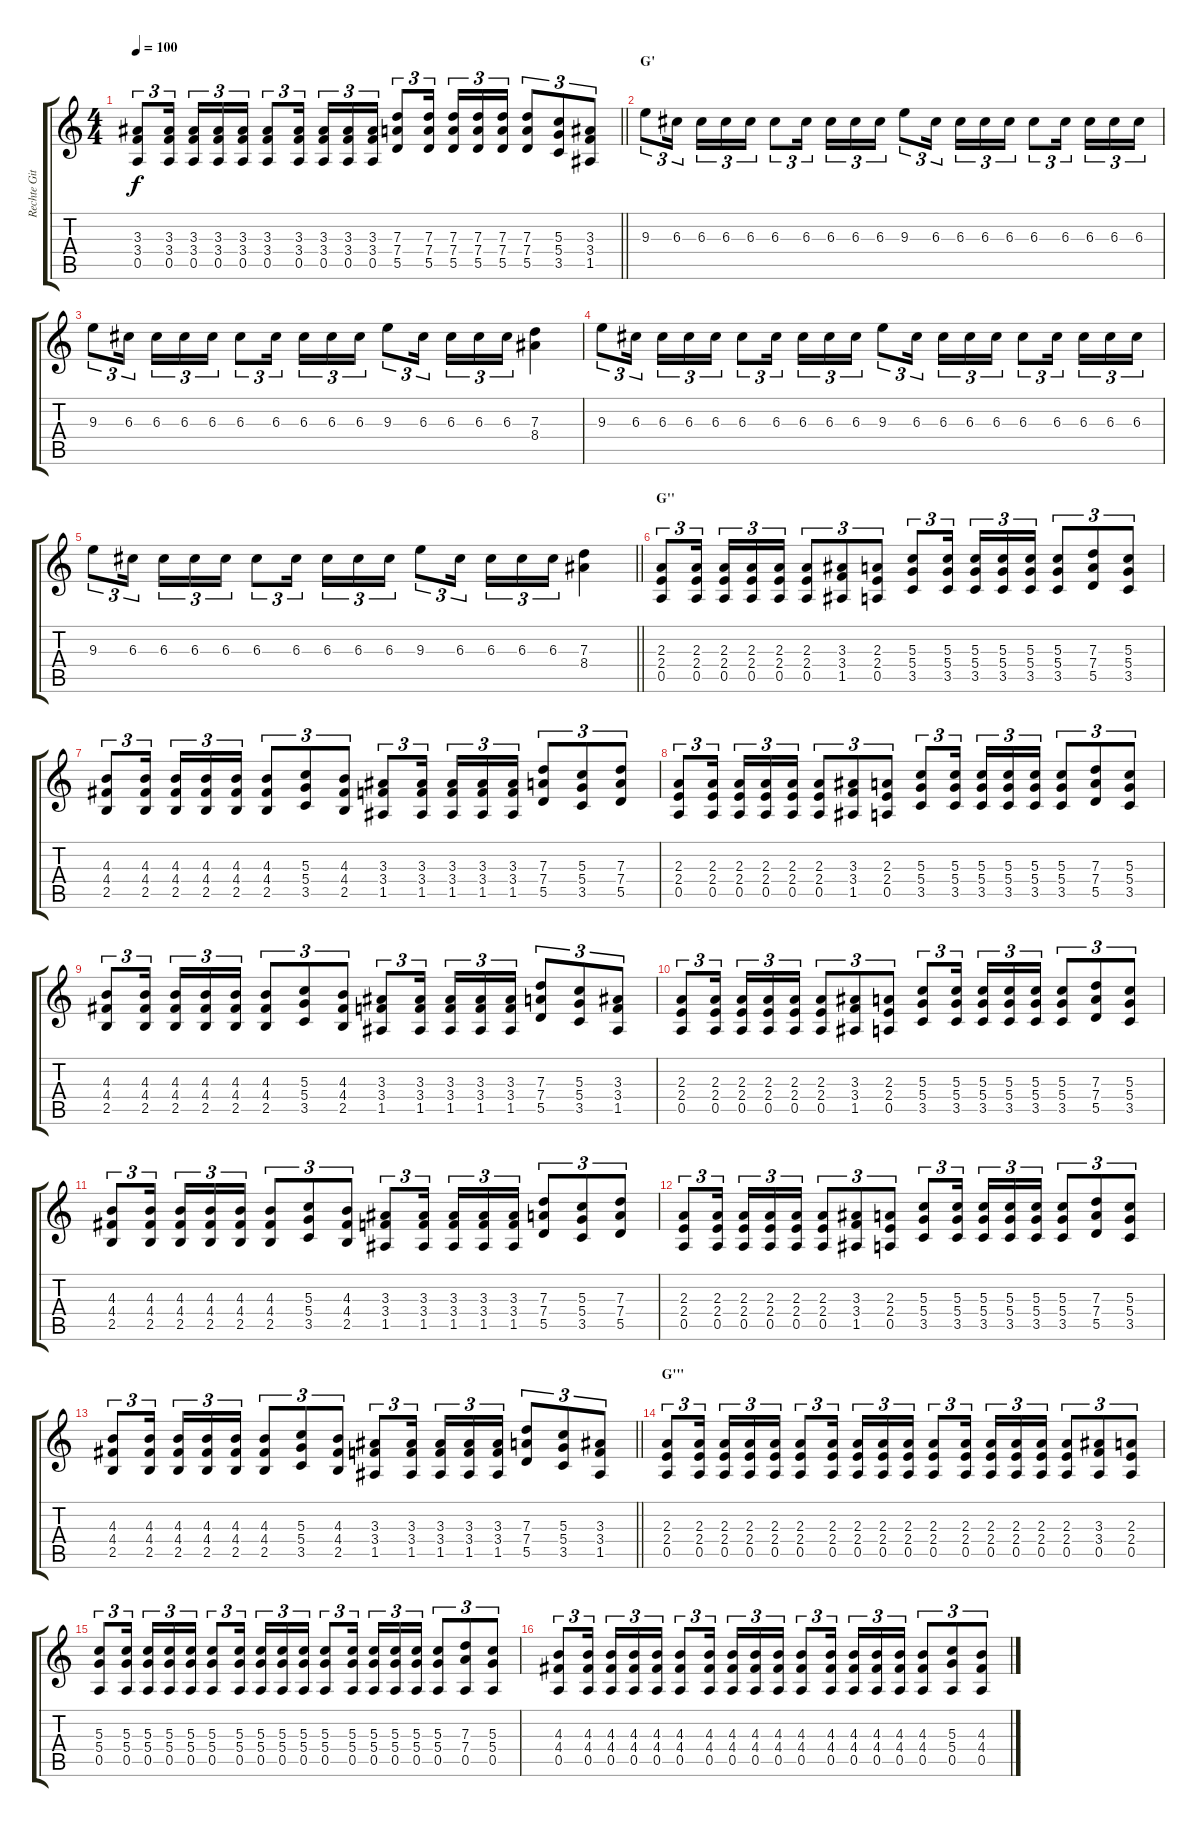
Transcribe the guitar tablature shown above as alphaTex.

\track ("Rechte Gitarre" "Rechte Git") {instrument distortionguitar}
\staff {score tabs}
\tuning (E4 B3 G3 D3 A2 E2) {hide}
\ts (4 4)
\tempo 100
\clef g2
\barLineRight lightlight
\ks c
(3.3 3.4 0.5).8{tu (3 2) dy f} (3.3 3.4 0.5).16{tu (3 2) beam splitsecondary} (3.3 3.4 0.5).16{tu (3 2)} (3.3 3.4 0.5).16{tu (3 2)} (3.3 3.4 0.5).16{tu (3 2)} (3.3 3.4 0.5).8{tu (3 2)} (3.3 3.4 0.5).16{tu (3 2) beam splitsecondary} (3.3 3.4 0.5).16{tu (3 2)} (3.3 3.4 0.5).16{tu (3 2)} (3.3 3.4 0.5).16{tu (3 2)} (7.3 7.4 5.5).8{tu (3 2)} (7.3 7.4 5.5).16{tu (3 2) beam splitsecondary} (7.3 7.4 5.5).16{tu (3 2)} (7.3 7.4 5.5).16{tu (3 2)} (7.3 7.4 5.5).16{tu (3 2)} (7.3 7.4 5.5).8{tu (3 2)} (5.3 5.4 3.5).8{tu (3 2)} (3.3 3.4 1.5).8{tu (3 2)} |
\section ("" "G'")
9.3.8{tu (3 2)} 6.3.16{tu (3 2) beam splitsecondary} 6.3.16{tu (3 2)} 6.3.16{tu (3 2)} 6.3.16{tu (3 2)} 6.3.8{tu (3 2)} 6.3.16{tu (3 2) beam splitsecondary} 6.3.16{tu (3 2)} 6.3.16{tu (3 2)} 6.3.16{tu (3 2)} 9.3.8{tu (3 2)} 6.3.16{tu (3 2) beam splitsecondary} 6.3.16{tu (3 2)} 6.3.16{tu (3 2)} 6.3.16{tu (3 2)} 6.3.8{tu (3 2)} 6.3.16{tu (3 2) beam splitsecondary} 6.3.16{tu (3 2)} 6.3.16{tu (3 2)} 6.3.16{tu (3 2)} |
9.3.8{tu (3 2)} 6.3.16{tu (3 2) beam splitsecondary} 6.3.16{tu (3 2)} 6.3.16{tu (3 2)} 6.3.16{tu (3 2)} 6.3.8{tu (3 2)} 6.3.16{tu (3 2) beam splitsecondary} 6.3.16{tu (3 2)} 6.3.16{tu (3 2)} 6.3.16{tu (3 2)} 9.3.8{tu (3 2)} 6.3.16{tu (3 2) beam splitsecondary} 6.3.16{tu (3 2)} 6.3.16{tu (3 2)} 6.3.16{tu (3 2)} (7.3 8.4).4 |
9.3.8{tu (3 2)} 6.3.16{tu (3 2) beam splitsecondary} 6.3.16{tu (3 2)} 6.3.16{tu (3 2)} 6.3.16{tu (3 2)} 6.3.8{tu (3 2)} 6.3.16{tu (3 2) beam splitsecondary} 6.3.16{tu (3 2)} 6.3.16{tu (3 2)} 6.3.16{tu (3 2)} 9.3.8{tu (3 2)} 6.3.16{tu (3 2) beam splitsecondary} 6.3.16{tu (3 2)} 6.3.16{tu (3 2)} 6.3.16{tu (3 2)} 6.3.8{tu (3 2)} 6.3.16{tu (3 2) beam splitsecondary} 6.3.16{tu (3 2)} 6.3.16{tu (3 2)} 6.3.16{tu (3 2)} |
\barLineRight lightlight
9.3.8{tu (3 2)} 6.3.16{tu (3 2) beam splitsecondary} 6.3.16{tu (3 2)} 6.3.16{tu (3 2)} 6.3.16{tu (3 2)} 6.3.8{tu (3 2)} 6.3.16{tu (3 2) beam splitsecondary} 6.3.16{tu (3 2)} 6.3.16{tu (3 2)} 6.3.16{tu (3 2)} 9.3.8{tu (3 2)} 6.3.16{tu (3 2) beam splitsecondary} 6.3.16{tu (3 2)} 6.3.16{tu (3 2)} 6.3.16{tu (3 2)} (7.3 8.4).4 |
\section ("" "G''")
(2.3 2.4 0.5).8{tu (3 2)} (2.3 2.4 0.5).16{tu (3 2) beam splitsecondary} (2.3 2.4 0.5).16{tu (3 2)} (2.3 2.4 0.5).16{tu (3 2)} (2.3 2.4 0.5).16{tu (3 2)} (2.3 2.4 0.5).8{tu (3 2)} (3.3 3.4 1.5).8{tu (3 2)} (2.3 2.4 0.5).8{tu (3 2)} (5.3 5.4 3.5).8{tu (3 2)} (5.3 5.4 3.5).16{tu (3 2) beam splitsecondary} (5.3 5.4 3.5).16{tu (3 2)} (5.3 5.4 3.5).16{tu (3 2)} (5.3 5.4 3.5).16{tu (3 2)} (5.3 5.4 3.5).8{tu (3 2)} (7.3 7.4 5.5).8{tu (3 2)} (5.3 5.4 3.5).8{tu (3 2)} |
(4.3 4.4 2.5).8{tu (3 2)} (4.3 4.4 2.5).16{tu (3 2) beam splitsecondary} (4.3 4.4 2.5).16{tu (3 2)} (4.3 4.4 2.5).16{tu (3 2)} (4.3 4.4 2.5).16{tu (3 2)} (4.3 4.4 2.5).8{tu (3 2)} (5.3 5.4 3.5).8{tu (3 2)} (4.3 4.4 2.5).8{tu (3 2)} (3.3 3.4 1.5).8{tu (3 2)} (3.3 3.4 1.5).16{tu (3 2) beam splitsecondary} (3.3 3.4 1.5).16{tu (3 2)} (3.3 3.4 1.5).16{tu (3 2)} (3.3 3.4 1.5).16{tu (3 2)} (7.3 7.4 5.5).8{tu (3 2)} (5.3 5.4 3.5).8{tu (3 2)} (7.3 7.4 5.5).8{tu (3 2)} |
(2.3 2.4 0.5).8{tu (3 2)} (2.3 2.4 0.5).16{tu (3 2) beam splitsecondary} (2.3 2.4 0.5).16{tu (3 2)} (2.3 2.4 0.5).16{tu (3 2)} (2.3 2.4 0.5).16{tu (3 2)} (2.3 2.4 0.5).8{tu (3 2)} (3.3 3.4 1.5).8{tu (3 2)} (2.3 2.4 0.5).8{tu (3 2)} (5.3 5.4 3.5).8{tu (3 2)} (5.3 5.4 3.5).16{tu (3 2) beam splitsecondary} (5.3 5.4 3.5).16{tu (3 2)} (5.3 5.4 3.5).16{tu (3 2)} (5.3 5.4 3.5).16{tu (3 2)} (5.3 5.4 3.5).8{tu (3 2)} (7.3 7.4 5.5).8{tu (3 2)} (5.3 5.4 3.5).8{tu (3 2)} |
(4.3 4.4 2.5).8{tu (3 2)} (4.3 4.4 2.5).16{tu (3 2) beam splitsecondary} (4.3 4.4 2.5).16{tu (3 2)} (4.3 4.4 2.5).16{tu (3 2)} (4.3 4.4 2.5).16{tu (3 2)} (4.3 4.4 2.5).8{tu (3 2)} (5.3 5.4 3.5).8{tu (3 2)} (4.3 4.4 2.5).8{tu (3 2)} (3.3 3.4 1.5).8{tu (3 2)} (3.3 3.4 1.5).16{tu (3 2) beam splitsecondary} (3.3 3.4 1.5).16{tu (3 2)} (3.3 3.4 1.5).16{tu (3 2)} (3.3 3.4 1.5).16{tu (3 2)} (7.3 7.4 5.5).8{tu (3 2)} (5.3 5.4 3.5).8{tu (3 2)} (3.3 3.4 1.5).8{tu (3 2)} |
(2.3 2.4 0.5).8{tu (3 2)} (2.3 2.4 0.5).16{tu (3 2) beam splitsecondary} (2.3 2.4 0.5).16{tu (3 2)} (2.3 2.4 0.5).16{tu (3 2)} (2.3 2.4 0.5).16{tu (3 2)} (2.3 2.4 0.5).8{tu (3 2)} (3.3 3.4 1.5).8{tu (3 2)} (2.3 2.4 0.5).8{tu (3 2)} (5.3 5.4 3.5).8{tu (3 2)} (5.3 5.4 3.5).16{tu (3 2) beam splitsecondary} (5.3 5.4 3.5).16{tu (3 2)} (5.3 5.4 3.5).16{tu (3 2)} (5.3 5.4 3.5).16{tu (3 2)} (5.3 5.4 3.5).8{tu (3 2)} (7.3 7.4 5.5).8{tu (3 2)} (5.3 5.4 3.5).8{tu (3 2)} |
(4.3 4.4 2.5).8{tu (3 2)} (4.3 4.4 2.5).16{tu (3 2) beam splitsecondary} (4.3 4.4 2.5).16{tu (3 2)} (4.3 4.4 2.5).16{tu (3 2)} (4.3 4.4 2.5).16{tu (3 2)} (4.3 4.4 2.5).8{tu (3 2)} (5.3 5.4 3.5).8{tu (3 2)} (4.3 4.4 2.5).8{tu (3 2)} (3.3 3.4 1.5).8{tu (3 2)} (3.3 3.4 1.5).16{tu (3 2) beam splitsecondary} (3.3 3.4 1.5).16{tu (3 2)} (3.3 3.4 1.5).16{tu (3 2)} (3.3 3.4 1.5).16{tu (3 2)} (7.3 7.4 5.5).8{tu (3 2)} (5.3 5.4 3.5).8{tu (3 2)} (7.3 7.4 5.5).8{tu (3 2)} |
(2.3 2.4 0.5).8{tu (3 2)} (2.3 2.4 0.5).16{tu (3 2) beam splitsecondary} (2.3 2.4 0.5).16{tu (3 2)} (2.3 2.4 0.5).16{tu (3 2)} (2.3 2.4 0.5).16{tu (3 2)} (2.3 2.4 0.5).8{tu (3 2)} (3.3 3.4 1.5).8{tu (3 2)} (2.3 2.4 0.5).8{tu (3 2)} (5.3 5.4 3.5).8{tu (3 2)} (5.3 5.4 3.5).16{tu (3 2) beam splitsecondary} (5.3 5.4 3.5).16{tu (3 2)} (5.3 5.4 3.5).16{tu (3 2)} (5.3 5.4 3.5).16{tu (3 2)} (5.3 5.4 3.5).8{tu (3 2)} (7.3 7.4 5.5).8{tu (3 2)} (5.3 5.4 3.5).8{tu (3 2)} |
\barLineRight lightlight
(4.3 4.4 2.5).8{tu (3 2)} (4.3 4.4 2.5).16{tu (3 2) beam splitsecondary} (4.3 4.4 2.5).16{tu (3 2)} (4.3 4.4 2.5).16{tu (3 2)} (4.3 4.4 2.5).16{tu (3 2)} (4.3 4.4 2.5).8{tu (3 2)} (5.3 5.4 3.5).8{tu (3 2)} (4.3 4.4 2.5).8{tu (3 2)} (3.3 3.4 1.5).8{tu (3 2)} (3.3 3.4 1.5).16{tu (3 2) beam splitsecondary} (3.3 3.4 1.5).16{tu (3 2)} (3.3 3.4 1.5).16{tu (3 2)} (3.3 3.4 1.5).16{tu (3 2)} (7.3 7.4 5.5).8{tu (3 2)} (5.3 5.4 3.5).8{tu (3 2)} (3.3 3.4 1.5).8{tu (3 2)} |
\section ("" "G'''")
(2.3 2.4 0.5).8{tu (3 2)} (2.3 2.4 0.5).16{tu (3 2) beam splitsecondary} (2.3 2.4 0.5).16{tu (3 2)} (2.3 2.4 0.5).16{tu (3 2)} (2.3 2.4 0.5).16{tu (3 2)} (2.3 2.4 0.5).8{tu (3 2)} (2.3 2.4 0.5).16{tu (3 2) beam splitsecondary} (2.3 2.4 0.5).16{tu (3 2)} (2.3 2.4 0.5).16{tu (3 2)} (2.3 2.4 0.5).16{tu (3 2)} (2.3 2.4 0.5).8{tu (3 2)} (2.3 2.4 0.5).16{tu (3 2) beam splitsecondary} (2.3 2.4 0.5).16{tu (3 2)} (2.3 2.4 0.5).16{tu (3 2)} (2.3 2.4 0.5).16{tu (3 2)} (2.3 2.4 0.5).8{tu (3 2)} (3.3 3.4 0.5).8{tu (3 2)} (2.3 2.4 0.5).8{tu (3 2)} |
(5.3 5.4 0.5).8{tu (3 2)} (5.3 5.4 0.5).16{tu (3 2) beam splitsecondary} (5.3 5.4 0.5).16{tu (3 2)} (5.3 5.4 0.5).16{tu (3 2)} (5.3 5.4 0.5).16{tu (3 2)} (5.3 5.4 0.5).8{tu (3 2)} (5.3 5.4 0.5).16{tu (3 2) beam splitsecondary} (5.3 5.4 0.5).16{tu (3 2)} (5.3 5.4 0.5).16{tu (3 2)} (5.3 5.4 0.5).16{tu (3 2)} (5.3 5.4 0.5).8{tu (3 2)} (5.3 5.4 0.5).16{tu (3 2) beam splitsecondary} (5.3 5.4 0.5).16{tu (3 2)} (5.3 5.4 0.5).16{tu (3 2)} (5.3 5.4 0.5).16{tu (3 2)} (5.3 5.4 0.5).8{tu (3 2)} (7.3 7.4 0.5).8{tu (3 2)} (5.3 5.4 0.5).8{tu (3 2)} |
(4.3 4.4 0.5).8{tu (3 2)} (4.3 4.4 0.5).16{tu (3 2) beam splitsecondary} (4.3 4.4 0.5).16{tu (3 2)} (4.3 4.4 0.5).16{tu (3 2)} (4.3 4.4 0.5).16{tu (3 2)} (4.3 4.4 0.5).8{tu (3 2)} (4.3 4.4 0.5).16{tu (3 2) beam splitsecondary} (4.3 4.4 0.5).16{tu (3 2)} (4.3 4.4 0.5).16{tu (3 2)} (4.3 4.4 0.5).16{tu (3 2)} (4.3 4.4 0.5).8{tu (3 2)} (4.3 4.4 0.5).16{tu (3 2) beam splitsecondary} (4.3 4.4 0.5).16{tu (3 2)} (4.3 4.4 0.5).16{tu (3 2)} (4.3 4.4 0.5).16{tu (3 2)} (4.3 4.4 0.5).8{tu (3 2)} (5.3 5.4 0.5).8{tu (3 2)} (4.3 4.4 0.5).8{tu (3 2)}
